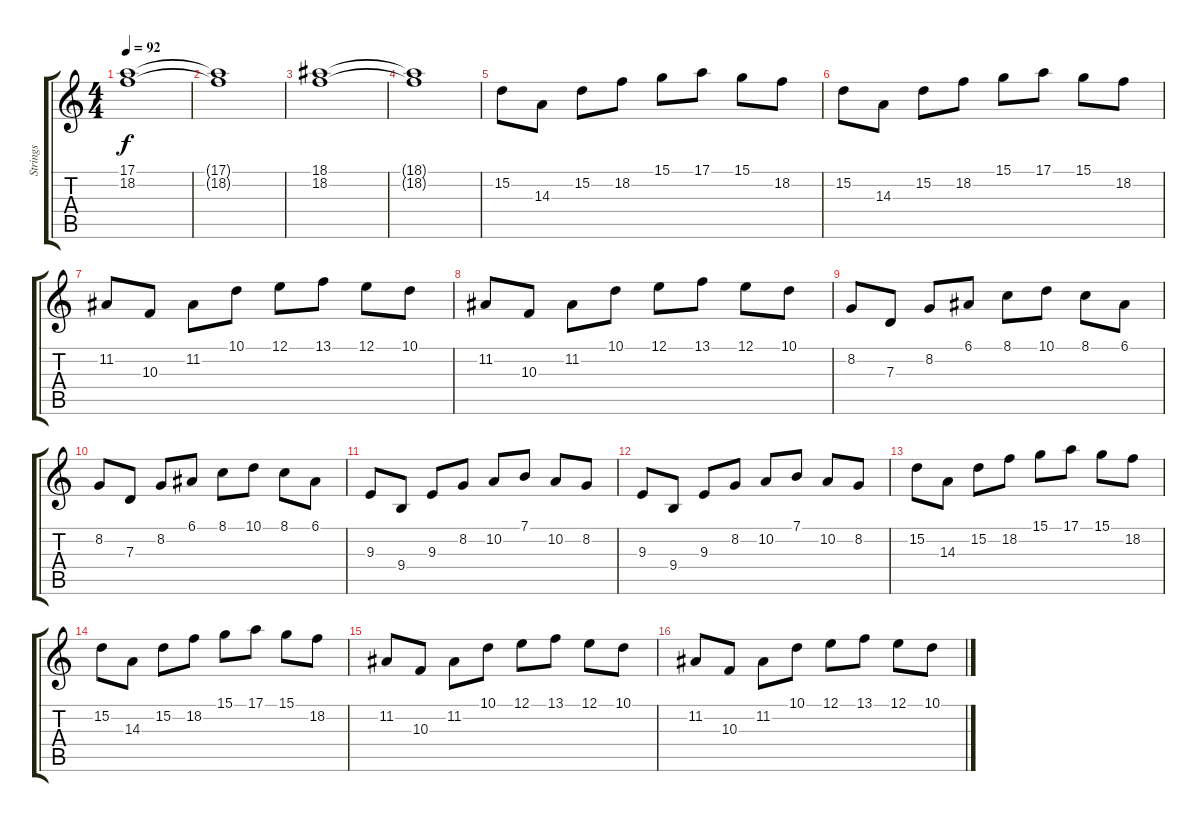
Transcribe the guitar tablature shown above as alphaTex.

\track ("Strings" "Strings") {instrument stringensemble1}
\staff {score tabs}
\tuning (E4 B3 G3 D3 A2 D2) {hide}
\ts (4 4)
\tempo 92
\clef g2
\ks c
(17.1 18.2).1{dy f} |
(17.1{t} 18.2{t}).1 |
(18.1 18.2).1 |
(18.1{t} 18.2{t}).1 |
15.2.8 14.3.8 15.2.8 18.2.8 15.1.8 17.1.8 15.1.8 18.2.8 |
15.2.8 14.3.8 15.2.8 18.2.8 15.1.8 17.1.8 15.1.8 18.2.8 |
11.2.8 10.3.8 11.2.8 10.1.8 12.1.8 13.1.8 12.1.8 10.1.8 |
11.2.8 10.3.8 11.2.8 10.1.8 12.1.8 13.1.8 12.1.8 10.1.8 |
8.2.8 7.3.8 8.2.8 6.1.8 8.1.8 10.1.8 8.1.8 6.1.8 |
8.2.8 7.3.8 8.2.8 6.1.8 8.1.8 10.1.8 8.1.8 6.1.8 |
9.3.8 9.4.8 9.3.8 8.2.8 10.2.8 7.1.8 10.2.8 8.2.8 |
9.3.8 9.4.8 9.3.8 8.2.8 10.2.8 7.1.8 10.2.8 8.2.8 |
15.2.8 14.3.8 15.2.8 18.2.8 15.1.8 17.1.8 15.1.8 18.2.8 |
15.2.8 14.3.8 15.2.8 18.2.8 15.1.8 17.1.8 15.1.8 18.2.8 |
11.2.8 10.3.8 11.2.8 10.1.8 12.1.8 13.1.8 12.1.8 10.1.8 |
11.2.8 10.3.8 11.2.8 10.1.8 12.1.8 13.1.8 12.1.8 10.1.8
